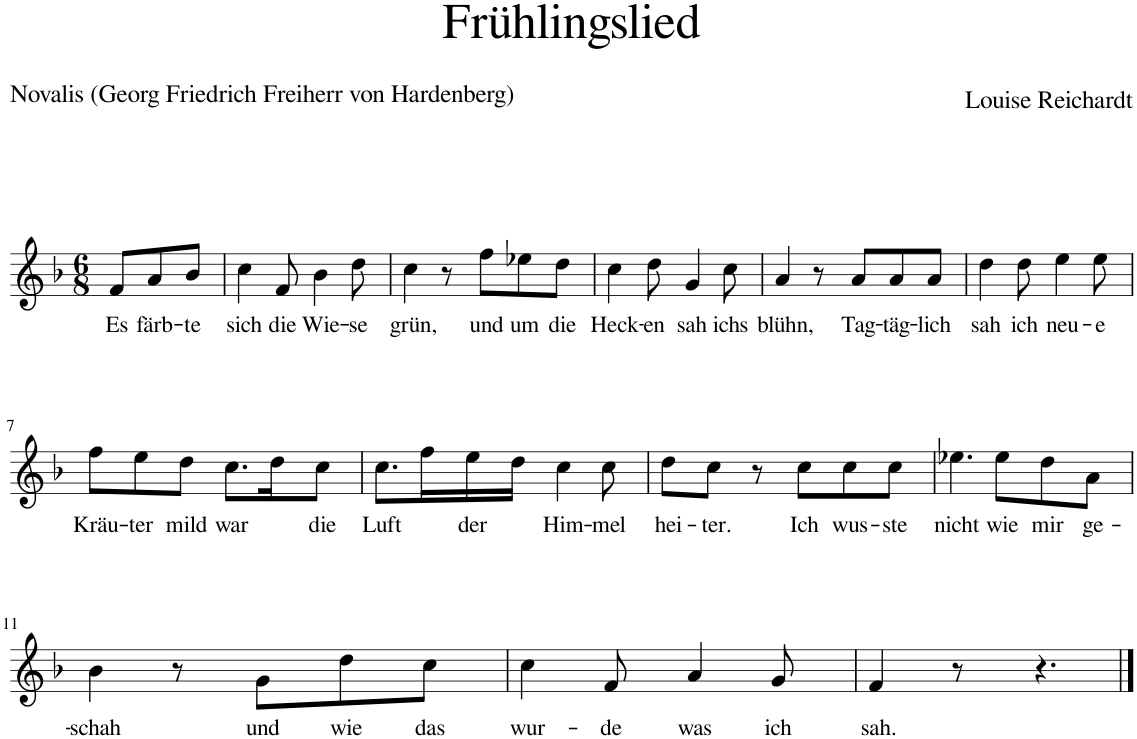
**kern	**text
*part1	*part1
*staff1	*staff1
*I"Piano	*
*I'Pno	*
*clefG2	*
*k[b-]	*
*M6/8	*
=1	=1
!	!LO:LY:b
8f/L	Es
!	!LO:LY:b
8a/	färb-
!	!LO:LY:b
8b-/J	-te
=2	=2
!	!LO:LY:b
4cc\	sich
!	!LO:LY:b
8f/	die
!	!LO:LY:b
4b-\	Wie-
!	!LO:LY:b
8dd\	-se
=3	=3
!	!LO:LY:b
4cc\	grün,
8r	.
!	!LO:LY:b
8ff\L	und
!	!LO:LY:b
8ee-X\	um
!	!LO:LY:b
8dd\J	die
=4	=4
!	!LO:LY:b
4cc\	Heck-
!	!LO:LY:b
8dd\	-en
!	!LO:LY:b
4g/	sah
!	!LO:LY:b
8cc\	ichs
=5	=5
!	!LO:LY:b
4a/	blühn,
8r	.
!	!LO:LY:b
8a/L	Tag-
!	!LO:LY:b
8a/	-täg-
!	!LO:LY:b
8a/J	-lich
=6	=6
!	!LO:LY:b
4dd\	sah
!	!LO:LY:b
8dd\	ich
!	!LO:LY:b
4ee\	neu-
!	!LO:LY:b
8ee\	-e
!!LO:LB:g=z
=7	=7
!	!LO:LY:b
8ff\L	Kräu-
!	!LO:LY:b
8ee\	-ter
!	!LO:LY:b
8dd\J	mild
!	!LO:LY:b
8.cc\L	war
16dd\K	.
!	!LO:LY:b
8cc\J	die
=8	=8
!	!LO:LY:b
8.cc\L	Luft
16ff\L	.
!	!LO:LY:b
16ee\	der
16dd\JJ	.
!	!LO:LY:b
4cc\	Him-
!	!LO:LY:b
8cc\	-mel
=9	=9
!	!LO:LY:b
8dd\L	hei-
!	!LO:LY:b
8cc\J	-ter.
8r	.
!	!LO:LY:b
8cc\L	Ich
!	!LO:LY:b
8cc\	wus-
!	!LO:LY:b
8cc\J	-ste
=10	=10
!	!LO:LY:b
4.ee-X\	nicht
!	!LO:LY:b
8ee-\L	wie
!	!LO:LY:b
8dd\	mir
!	!LO:LY:b
8a\J	ge-
!!LO:LB:g=z
=11	=11
!	!LO:LY:b
4b-\	-schah
8r	.
!	!LO:LY:b
8g\L	und
!	!LO:LY:b
8dd\	wie
!	!LO:LY:b
8cc\J	das
=12	=12
!	!LO:LY:b
4cc\	wur-
!	!LO:LY:b
8f/	-de
!	!LO:LY:b
4a/	was
!	!LO:LY:b
8g/	ich
=13	=13
!	!LO:LY:b
4f/	sah.
8r	.
4.r	.
==	==
*-	*-
